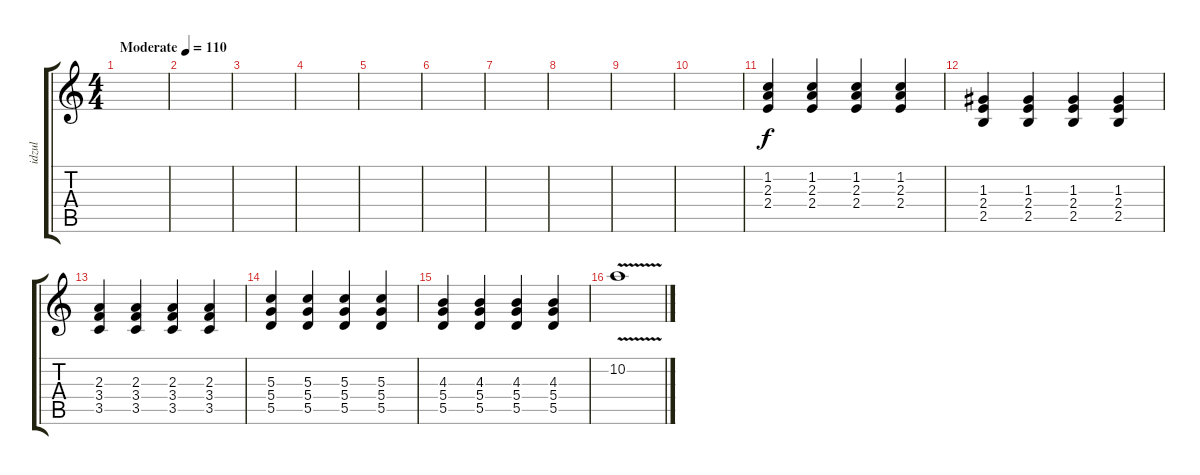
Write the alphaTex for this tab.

\track ("idzul" "idzul") {instrument distortionguitar}
\staff {score tabs}
\tuning (E4 B3 G3 D3 A2 E2) {hide}
\ts (4 4)
\tempo (110 "Moderate")
\clef g2
\ks c
|
|
|
|
|
|
|
|
|
|
(1.2 2.3 2.4).4{instrument acousticguitarsteel} (1.2 2.3 2.4).4 (1.2 2.3 2.4).4 (1.2 2.3 2.4).4 |
(1.3 2.4 2.5).4 (1.3 2.4 2.5).4 (1.3 2.4 2.5).4 (1.3 2.4 2.5).4 |
(2.3 3.4 3.5).4 (2.3 3.4 3.5).4 (2.3 3.4 3.5).4 (2.3 3.4 3.5).4 |
(5.3 5.4 5.5).4 (5.3 5.4 5.5).4 (5.3 5.4 5.5).4 (5.3 5.4 5.5).4 |
(4.3 5.4 5.5).4 (4.3 5.4 5.5).4 (4.3 5.4 5.5).4 (4.3 5.4 5.5).4 |
10.2{v}.1{instrument distortionguitar}
